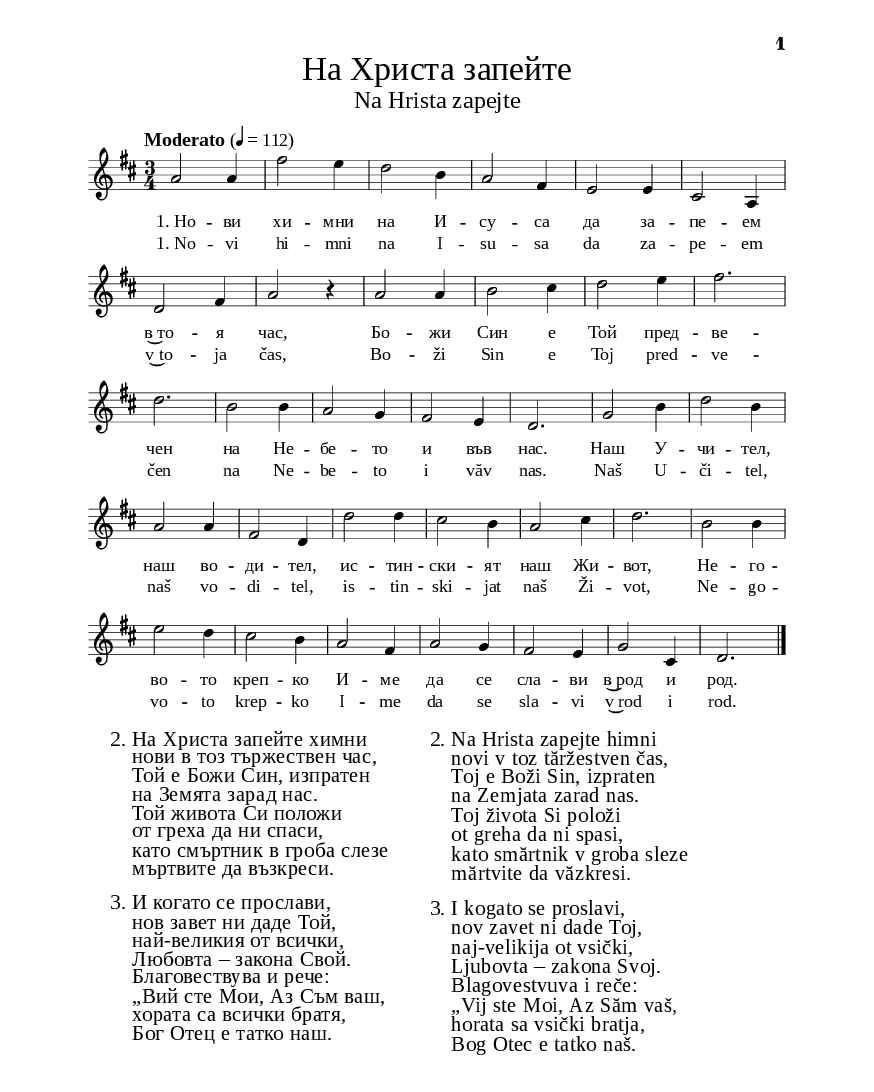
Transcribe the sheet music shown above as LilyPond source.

\version "2.24.3"

% include paper part and global functions
\include "include/globals.ily"

\bookpart {
  \label #'ref060
  \tocItem \markup "На Христа запейте – Na Hrista zapejte "
  \include "include/bookpart-paper.ily"
  \score {
    \include "include/score-layout.ily"

    \new Voice \absolute  {
      \clef treble
      \key d \major
      \time 3/4
      \tempoFunc "Moderato" 4 "112"
      \autoBeamOff


      a'2 a'4| fis''2 e''4| d''2 b'4 | a'2 fis'4 | e'2 e'4 | cis'2 a4 | \break

      d'2 fis'4 | a'2 r4| a'2 a'4| b'2 cis''4 | d''2 e''4| fis''2.| \break

      d''2. |  b'2 b'4| a'2 g'4 | fis'2 e'4 | d'2. | g'2 b'4 | d''2 b'4| \break

      a'2 a'4 | fis'2 d'4 | d''2 d''4 | cis''2 b'4 | a'2 cis''4 | d''2. | b'2 b'4 |  \break

      e''2 d''4 | cis''2 b'4 | a'2 fis'4 | a'2 g'4 | fis'2 e'4 | g'2 cis'4| d'2. | \bar "|." \break
    }

    \addlyrics {
      "1. Но" -- ви хи -- мни на И -- су -- са да за -- пе -- ем
      в~то -- я час, Бо -- жи Син е Той пред -- ве --
      чен на Не -- бе -- то и във нас.  Наш У -- чи -- тел,
      наш во -- ди -- тел, ис -- тин -- ски -- ят наш Жи -- вот, Не -- го --
      во -- то креп -- ко И -- ме да се сла -- ви в~род и род.
    }

     \addlyrics {
      "1. No" -- vi hi -- mni na I -- su -- sa da za -- pe -- em
      v~to -- ja čas, Bo -- ži Sin e Toj pred -- ve --
      čen na Ne -- be -- to i văv nas.  Naš U -- či -- tel,
      naš vo -- di -- tel, is -- tin -- ski -- jat naš Ži -- vot, Ne -- go --
      vo -- to krep -- ko I -- me da se sla -- vi v~rod i rod.
    }

    \header {
      title = \titleFunc "На Христа запейте" "Na Hrista zapejte"
    }

    \midi{}

  } % score

  \markup \empty-one

  \markup \fontsize #bgCoupletFontSize {
    \hspace #3
    \override #`(baseline-skip . ,bgCoupletBaselineSkip)
    \column {
      \line {   2.  На Христа запейте химни  }

      \line {   "   " нови в тоз тържествен час, }

      \line {   "   " Той е Божи Син, изпратен }

      \line {   "   " на Земята зарад нас. }

      \line {   "   " Той живота Си положи }

      \line {   "   " от греха да ни спаси, }

      \line {   "   " като смъртник в гроба слезе }

      \line {   "   " мъртвите да възкреси. }
      \line {   "   "}

      \line {   3.  И когато се прослави, }

      \line {   "   " нов завет ни даде Той, }

      \line {   "   " най-великия от всички, }

      \line {   "   " Любовта – закона Свой. }

      \line {   "   " Благовествува и рече: }

      \line {   "   " „Вий сте Мои, Aз Съм ваш, }

      \line {   "   " хората са всички братя, }

      \line {   "   " Бог Отец е татко наш. }

    }

    \hspace #5
    \override #`(baseline-skip . ,bgCoupletBaselineSkip)
   \column {
      \line {   2.  Na Hrista zapejte himni  }

      \line {   "   " novi v toz tăržestven čas, }

      \line {   "   " Toj e Boži Sin, izpraten }

      \line {   "   " na Zemjata zarad nas. }

      \line {   "   " Toj života Si položi }

      \line {   "   " ot greha da ni spasi, }

      \line {   "   " kato smărtnik v groba sleze }

      \line {   "   " mărtvite da văzkresi. }
      \line {   "   "}

      \line {   3.  I kogato se proslavi, }

      \line {   "   " nov zavet ni dade Toj, }

      \line {   "   " naj-velikija ot vsički, }

      \line {   "   " Ljubovta – zakona Svoj. }

      \line {   "   " Blagovestvuva i reče: }

      \line {   "   " „Vij ste Moi, Az Săm vaš, }

      \line {   "   " horata sa vsički bratja, }

      \line {   "   " Bog Otec e tatko naš. }

    } %column
  } % markup

  \pageBreak

  \markup \fontsize #bgCoupletFontSize {
    \hspace #3
    \override #`(baseline-skip . ,bgCoupletBaselineSkip)
    \column {


      \line {  4.  Един друг се залюбете, }

      \line {   "   " тъй се служи на Отца; }

      \line {   "   " и Отец ви всички люби, }

      \line {   "   " като Негови деца. }

      \line {   "   " Аз съм жив хляб от Небето, }

      \line {   "   " аз съм истинска лоза, }

      \line {   "   " Словото Ми опазете, }

      \line {   "   " заживейте в Любовта! }
      \line {   "   "}

      \line {   5.  Само в нея е живота, }

      \line {   "   " нейна е радостта, }

      \line {   "   " тя създава всяко благо, }

      \line {   "   " тя едничка, Любовта.“ }

      \line {   "   " Тъй ни учеше тогава,  }

      \line {   "   " тъй ни шепне и сега, }

      \line {   "   " и възкръсват ми в душата }

      \line {   "   " тези Негови слова. }
    }


    \hspace #5
    \override #`(baseline-skip . ,bgCoupletBaselineSkip)
   \column {


      \line {  4.  Edin drug se zaljubete, }

      \line {   "   " tăj se služi na Otca; }

      \line {   "   " i Otec vi vsički ljubi, }

      \line {   "   " kato Negovi deca. }

      \line {   "   " Az săm živ hljab ot Nebeto, }

      \line {   "   " az săm istinska loza, }

      \line {   "   " Slovoto Mi opazete, }

      \line {   "   " zaživejte v Ljubovta! }
      \line {   "   "}

      \line {   5.  Samo v neja e života, }

      \line {   "   " nejna e radostta, }

      \line {   "   " tja săzdava vsjako blago, }

      \line {   "   " tja ednička, Ljubovta.“ }

      \line {   "   " Tăj ni učeše togava,  }

      \line {   "   " tăj ni šepne i sega, }

      \line {   "   " i văzkrăsvat mi v dušata }

      \line {   "   " tezi Negovi slova. }
    } %column
  } % markup

  \markup \empty-two

  % include foreign translation(s) of the song
  \version "2.24.3"

\markup \fill-line { \fontsize #deTitleFontSize "Singt an Christus" }
\markup \null
\markup \null
\markup \fontsize #deCoupletFontSize {
 
  \override #`(baseline-skip . ,deCoupletBaselineSkip)

  \column {

    \line { 1. Mögen wir neue Hymnen an Jesus}

    \line { "   "in dieser Stunde singen;}

    \line { "   "Er ist der zeitlose Sohn Gottes }

    \line { "   "im Himmel und in uns.}

    \line { "   "Unser Meister, unser Führer, }

    \line { "   "unser wahres Leben,}

    \line { "   "sein großer Name sei gepriesen}

    \line { "   "von Geschlecht zu Geschlecht.}

    \line { " " }

    \line { 2. Singt an Christus neue Hymnen}

    \line { "   "in dieser festlichen Stunde,}

    \line { "   "Er ist der Sohn Gottes, der gesandt }

    \line { "   "  wurde auf die Erde um unseretwillen.}

    \line { "   "Er gab sein Leben, }

    \line { "   "   um uns von der Sünde zu erlösen, }

    \line { "   "wie ein Sterbender stieg er in das Grab }

    \line { "   " hinab, um die Toten auferstehen zu lassen. }

    \line { " " }

    \line { 3. Und als er gepriesen worden war,}

    \line { "   "gab er uns ein neues Testament,}

    \line { "   "das größte von allen:}

    \line { "   "die Liebe – sein Gesetz. }

    \line { "   "Er verkündete die frohe Botschaft }

    \line { "   "und sagte: „Ihr seid mein, ich bin euer,}

    \line { "   "alle Menschen sind Brüder,}

    \line { "   "Gottvater ist unser Vater.}

  }
    
   \hspace #-1.5
  \override #`(baseline-skip . ,deCoupletBaselineSkip)
  \column {


    \line { 4. Liebet einander, }

    \line { "   "so dienen wir unserem Vater,}

    \line { "   "und der Vater liebt euch alle}

    \line { "   "wie Seine eigenen Kinder.}

    \line { "   "Ich bin das lebendige Brot }

    \line { "   "    vom Himmel, }

    \line { "   "ich bin der wahre Weinstock;}

    \line { "   "bewahrt mein Wort und}

    \line { "   "lebt in Liebe!}
    \line { " " }
    \line { 5. Nur in ihr ist das Leben;}

    \line { "   "in ihr ist auch die Freude,}

    \line { "   "sie erschafft alles Gute  –}

    \line { "   "einzig sie  – die Liebe.“}

    \line { "   "So lehrte er uns damals,}

    \line { "   "so flüstert er uns jetzt auch zu, }

    \line { "   "und es erwachen in meiner Seele }

    \line { "   "diese seine Worte zum Leben. }

  }

}


} % bookpart
